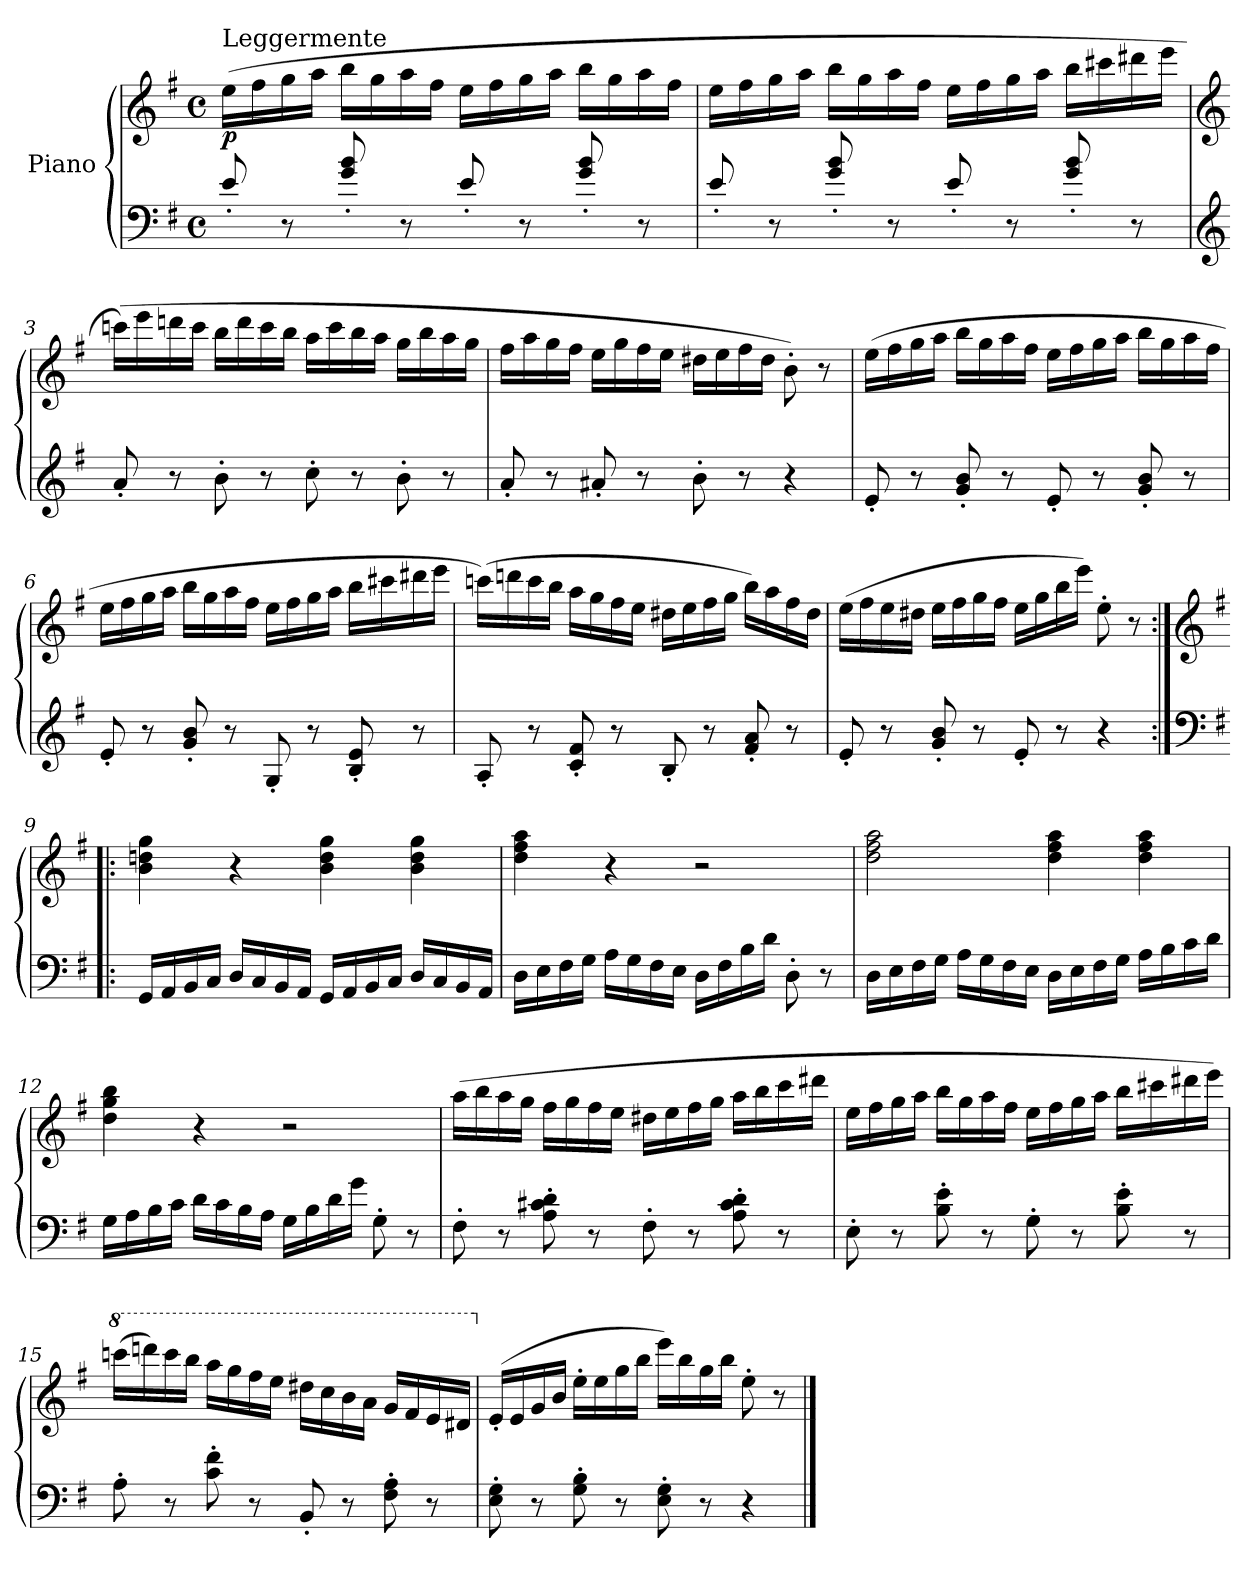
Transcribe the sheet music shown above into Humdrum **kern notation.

**kern	**kern	**dynam
*part1	*part1	*part1
*staff2	*staff1	*staff1/2
*I"Piano	*	*
*clefF4	*clefG2	*
*k[f#]	*k[f#]	*
*M4/4	*M4/4	*
*met(c)	*met(c)	*
*MM147	*MM147	*
=1	=1	=1
!	!LO:TX:a:t=Leggermente	!
!	!	!LO:DY:b
8e'/	(16ee\LL	p
.	16ff#\	.
8r	16gg\	.
.	16aa\JJ	.
8g/' 8b/'	16bb\LL	.
.	16gg\	.
8r	16aa\	.
.	16ff#\JJ	.
8e'/	16ee\LL	.
.	16ff#\	.
8r	16gg\	.
.	16aa\JJ	.
8g/' 8b/'	16bb\LL	.
.	16gg\	.
8r	16aa\	.
.	16ff#\JJ	.
=2	=2	=2
8e'/	16ee\LL	.
.	16ff#\	.
8r	16gg\	.
.	16aa\JJ	.
8g/' 8b/'	16bb\LL	.
.	16gg\	.
8r	16aa\	.
.	16ff#\JJ	.
8e'/	16ee\LL	.
.	16ff#\	.
8r	16gg\	.
.	16aa\JJ	.
8g/' 8b/'	16bb\LL	.
.	16ccc#X\	.
8r	16ddd#X\	.
.	16eee\JJ	.
!!LO:LB:g=z
=3	=3	=3
*clefG2	*clefG2	*
8a'/	(16cccn\LL)	.
.	16eee\	.
8r	16dddn\	.
.	16ccc\JJ	.
8b'\	16bb\LL	.
.	16ddd\	.
8r	16ccc\	.
.	16bb\JJ	.
8cc'\	16aa\LL	.
.	16ccc\	.
8r	16bb\	.
.	16aa\JJ	.
8b'\	16gg\LL	.
.	16bb\	.
8r	16aa\	.
.	16gg\JJ	.
=4	=4	=4
8a'/	16ff#\LL	.
.	16aa\	.
8r	16gg\	.
.	16ff#\JJ	.
8a#X'/	16ee\LL	.
.	16gg\	.
8r	16ff#\	.
.	16ee\JJ	.
8b'\	16dd#X\LL	.
.	16ee\	.
8r	16ff#\	.
.	16dd#\JJ	.
4r	8b'\)	.
.	8r	.
!!LO:LB:g=z
=5	=5	=5
8e'/	(16ee\LL	.
.	16ff#\	.
8r	16gg\	.
.	16aa\JJ	.
8g/' 8b/'	16bb\LL	.
.	16gg\	.
8r	16aa\	.
.	16ff#\JJ	.
8e'/	16ee\LL	.
.	16ff#\	.
8r	16gg\	.
.	16aa\JJ	.
8g/' 8b/'	16bb\LL	.
.	16gg\	.
8r	16aa\	.
.	16ff#\JJ	.
=6	=6	=6
8e'/	16ee\LL	.
.	16ff#\	.
8r	16gg\	.
.	16aa\JJ	.
8g/' 8b/'	16bb\LL	.
.	16gg\	.
8r	16aa\	.
.	16ff#\JJ	.
8G'/	16ee\LL	.
.	16ff#\	.
8r	16gg\	.
.	16aa\JJ	.
8B/' 8e/'	16bb\LL	.
.	16ccc#X\	.
8r	16ddd#X\	.
.	16eee\JJ	.
!!LO:LB:g=z
=7	=7	=7
8A'/	(16cccn\LL)	.
.	16dddn\	.
8r	16ccc\	.
.	16bb\JJ	.
8c/' 8f#/'	16aa\LL	.
.	16gg\	.
8r	16ff#\	.
.	16ee\JJ	.
8B'/	16dd#X\LL	.
.	16ee\	.
8r	16ff#\	.
.	16gg\JJ	.
8f#/' 8a/'	16bb\LL)	.
.	16aa\	.
8r	16ff#\	.
.	16dd#\JJ	.
=8	=8	=8
8e'/	(16ee\LL	.
.	16ff#\	.
8r	16ee\	.
.	16dd#X\JJ	.
8g/' 8b/'	16ee\LL	.
.	16ff#\	.
8r	16gg\	.
.	16ff#\JJ	.
8e'/	16ee\LL	.
.	16gg\	.
8r	16bb\	.
.	16eee\JJ)	.
4r	8ee'\	.
.	8r	.
!!LO:LB:g=z
=9:|!|:	=9:|!|:	=9:|!|:
*clefF4	*clefG2	*
*k[f#]	*k[f#]	*
16GG/LL	4b\ 4ddn\ 4gg\	.
16AA/	.	.
16BB/	.	.
16C/JJ	.	.
16D/LL	4r	.
16C/	.	.
16BB/	.	.
16AA/JJ	.	.
16GG/LL	4b\ 4dd\ 4gg\	.
16AA/	.	.
16BB/	.	.
16C/JJ	.	.
16D/LL	4b\ 4dd\ 4gg\	.
16C/	.	.
16BB/	.	.
16AA/JJ	.	.
=10	=10	=10
16D\LL	4dd\ 4ff#\ 4aa\	.
16E\	.	.
16F#\	.	.
16G\JJ	.	.
16A\LL	4r	.
16G\	.	.
16F#\	.	.
16E\JJ	.	.
16D\LL	2r	.
16F#\	.	.
16B\	.	.
16d\JJ	.	.
8D'\	.	.
8r	.	.
!!LO:PB:g=z
=11	=11	=11
16D\LL	2dd\ 2ff#\ 2aa\	.
16E\	.	.
16F#\	.	.
16G\JJ	.	.
16A\LL	.	.
16G\	.	.
16F#\	.	.
16E\JJ	.	.
16D\LL	4dd\ 4ff#\ 4aa\	.
16E\	.	.
16F#\	.	.
16G\JJ	.	.
16A\LL	4dd\ 4ff#\ 4aa\	.
16B\	.	.
16c\	.	.
16d\JJ	.	.
=12	=12	=12
16G\LL	4dd\ 4gg\ 4bb\	.
16A\	.	.
16B\	.	.
16c\JJ	.	.
16d\LL	4r	.
16c\	.	.
16B\	.	.
16A\JJ	.	.
16G\LL	2r	.
16B\	.	.
16d\	.	.
16g\JJ	.	.
8G'\	.	.
8r	.	.
!!LO:LB:g=z
=13	=13	=13
8F#'\	(16aa\LL	.
.	16bb\	.
8r	16aa\	.
.	16gg\JJ	.
8A\' 8c#X\' 8d\'	16ff#\LL	.
.	16gg\	.
8r	16ff#\	.
.	16ee\JJ	.
8F#'\	16dd#X\LL	.
.	16ee\	.
8r	16ff#\	.
.	16gg\JJ	.
8A\' 8c#\' 8d\'	16aa\LL	.
.	16bb\	.
8r	16ccc\	.
.	16ddd#X\JJ	.
=14	=14	=14
8E'\	16ee\LL	.
.	16ff#\	.
8r	16gg\	.
.	16aa\JJ	.
8B\' 8e\'	16bb\LL	.
.	16gg\	.
8r	16aa\	.
.	16ff#\JJ	.
8G'\	16ee\LL	.
.	16ff#\	.
8r	16gg\	.
.	16aa\JJ	.
8B\' 8e\'	16bb\LL	.
.	16ccc#X\	.
8r	16ddd#X\	.
.	16eee\JJ)	.
!!LO:LB:g=z
=15	=15	=15
*	*8va	*
8A'\	(16ccccn\LL	.
.	16ddddn\)	.
8r	16cccc\	.
.	16bbb\JJ	.
8c\' 8f#\'	16aaa\LL	.
.	16ggg\	.
8r	16fff#\	.
.	16eee\JJ	.
8BB'/	16ddd#X\LL	.
.	16ccc\	.
8r	16bb\	.
.	16aa\JJ	.
8F#\' 8A\'	16gg/LL	.
.	16ff#/	.
8r	16ee/	.
.	16dd#X/JJ	.
=16	=16	=16
*	*X8va	*
8E\' 8G\'	(16e'/LL	.
.	16e/	.
8r	16g/	.
.	16b/JJ	.
8G\' 8B\'	16ee'\LL	.
.	16ee\	.
8r	16gg\	.
.	16bb\JJ	.
8E\' 8G\'	16eee\LL)	.
.	16bb\	.
8r	16gg\	.
.	16bb\JJ	.
4r	8ee'\	.
.	8r	.
==	==	==
*-	*-	*-
